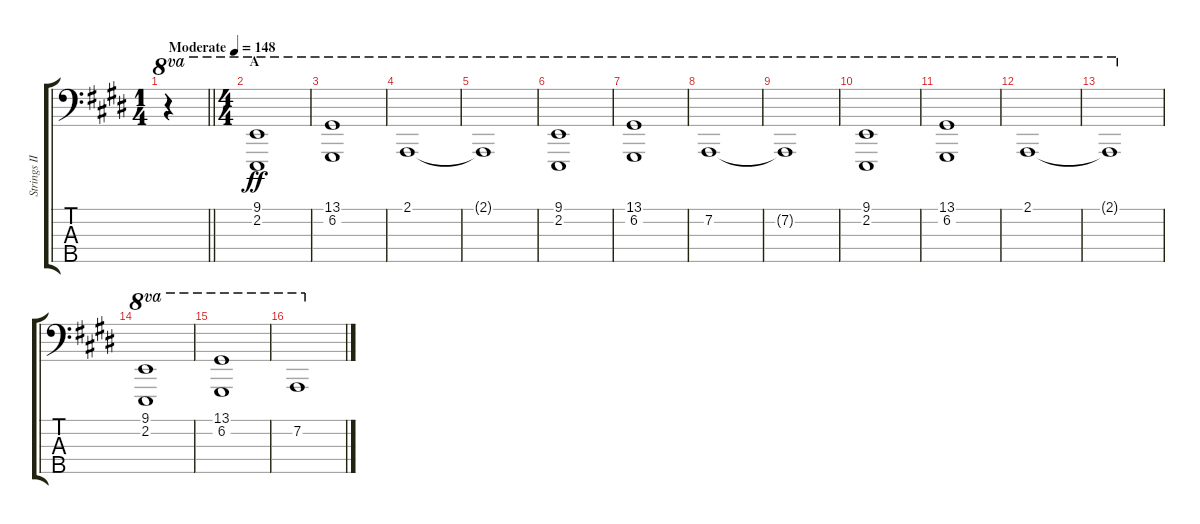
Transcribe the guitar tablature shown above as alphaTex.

\track ("Strings II" "Strings II") {instrument stringensemble1}
\staff {score tabs}
\tuning (G2 D2 A1 E1 B0) {hide}
\ts (1 4)
\tempo (148 "Moderate")
\clef f4
\barLineRight lightlight
\ks e
r.4{ot 8va dy ff instrument stringensemble1} |
\ts (4 4)
\section ("" "A")
(9.1 2.2).1{ot 8va} |
(13.1 6.2).1{ot 8va} |
2.1.1{ot 8va} |
2.1{t}.1{ot 8va} |
(9.1 2.2).1{ot 8va} |
(13.1 6.2).1{ot 8va} |
7.2.1{ot 8va} |
7.2{t}.1{ot 8va} |
(9.1 2.2).1{ot 8va} |
(13.1 6.2).1{ot 8va} |
2.1.1{ot 8va} |
2.1{t}.1{ot 8va} |
(9.1 2.2).1{ot 8va} |
(13.1 6.2).1{ot 8va} |
7.2.1{ot 8va}
